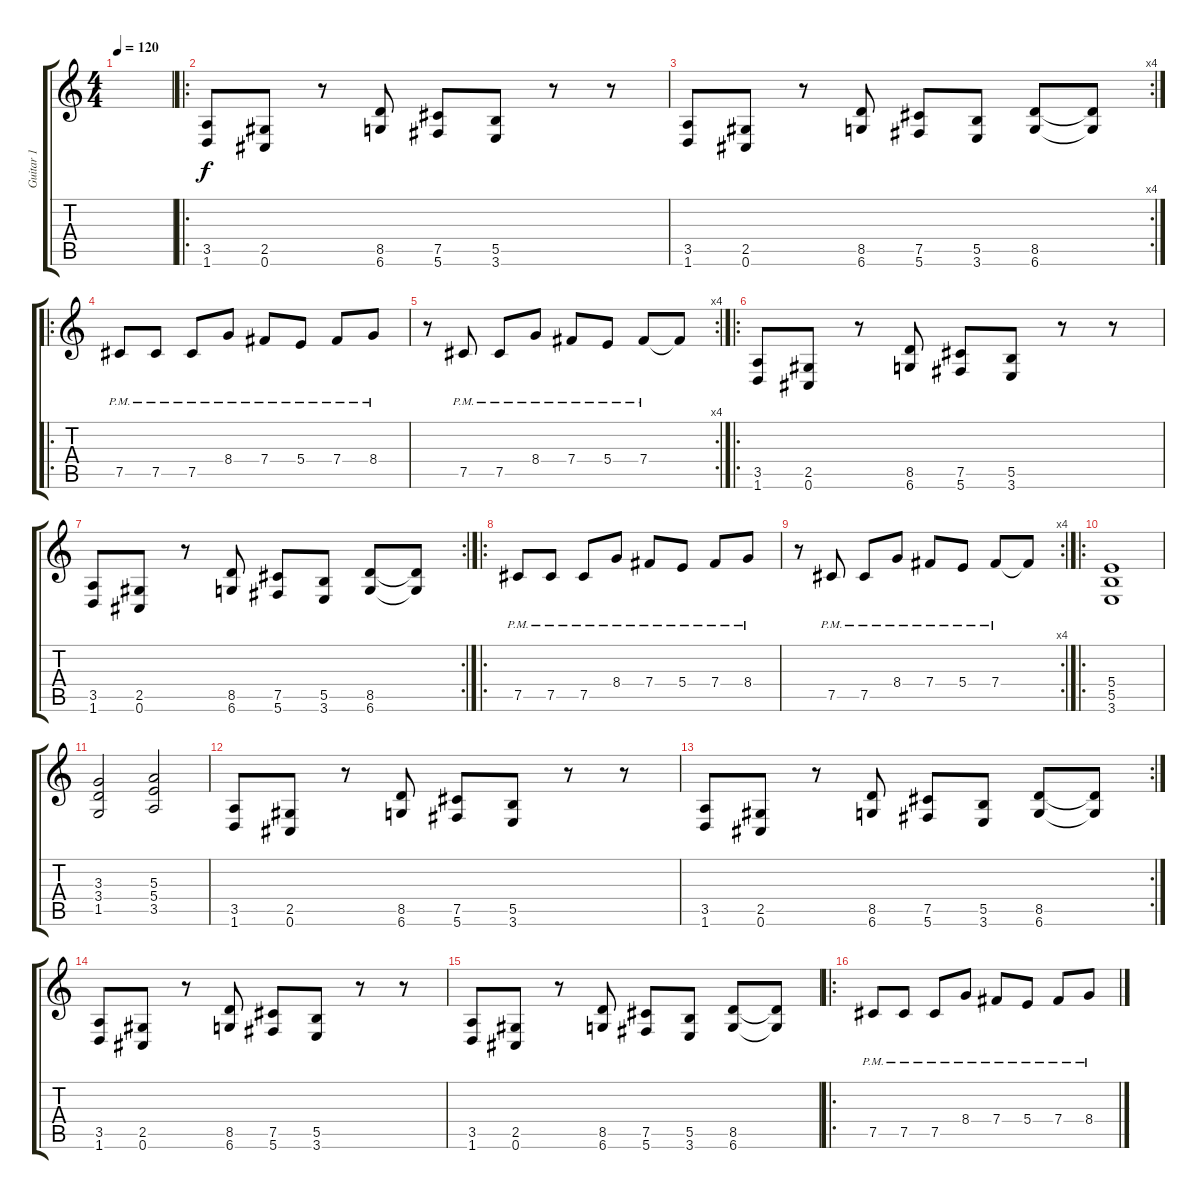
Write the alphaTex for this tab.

\track ("Guitar 1" "Guitar 1") {instrument distortionguitar}
\staff {score tabs}
\tuning (Db4 Ab3 E3 B2 Gb2 Db2) {hide}
\ts (4 4)
\tempo 120
\clef g2
\ks c
|
\ro
(3.5 1.6).8 (2.5 0.6).8 r.8 (8.5 6.6).8 (7.5 5.6).8 (5.5 3.6).8 r.8 r.8 |
\rc 4
(3.5 1.6).8 (2.5 0.6).8 r.8 (8.5 6.6).8 (7.5 5.6).8 (5.5 3.6).8 (8.5 6.6).8 (8.5{t} 6.6{t}).8 |
\ro
7.5{pm}.8 7.5{pm}.8 7.5{pm}.8 8.4{pm}.8 7.4{pm}.8 5.4{pm}.8 7.4{pm}.8 8.4{pm}.8 |
\rc 4
r.8 7.5{pm}.8 7.5{pm}.8 8.4{pm}.8 7.4{pm}.8 5.4{pm}.8 7.4{pm}.8 7.4{t}.8 |
\ro
(3.5 1.6).8 (2.5 0.6).8 r.8 (8.5 6.6).8 (7.5 5.6).8 (5.5 3.6).8 r.8 r.8 |
\rc 2
(3.5 1.6).8 (2.5 0.6).8 r.8 (8.5 6.6).8 (7.5 5.6).8 (5.5 3.6).8 (8.5 6.6).8 (8.5{t} 6.6{t}).8 |
\ro
7.5{pm}.8 7.5{pm}.8 7.5{pm}.8 8.4{pm}.8 7.4{pm}.8 5.4{pm}.8 7.4{pm}.8 8.4{pm}.8 |
\rc 4
r.8 7.5{pm}.8 7.5{pm}.8 8.4{pm}.8 7.4{pm}.8 5.4{pm}.8 7.4{pm}.8 7.4{t}.8 |
\ro
(5.4 5.5 3.6).1 |
(3.3 3.4 1.5).2 (5.3 5.4 3.5).2 |
(3.5 1.6).8 (2.5 0.6).8 r.8 (8.5 6.6).8 (7.5 5.6).8 (5.5 3.6).8 r.8 r.8 |
\rc 2
(3.5 1.6).8 (2.5 0.6).8 r.8 (8.5 6.6).8 (7.5 5.6).8 (5.5 3.6).8 (8.5 6.6).8 (8.5{t} 6.6{t}).8 |
(3.5 1.6).8 (2.5 0.6).8 r.8 (8.5 6.6).8 (7.5 5.6).8 (5.5 3.6).8 r.8 r.8 |
(3.5 1.6).8 (2.5 0.6).8 r.8 (8.5 6.6).8 (7.5 5.6).8 (5.5 3.6).8 (8.5 6.6).8 (8.5{t} 6.6{t}).8 |
\ro
7.5{pm}.8 7.5{pm}.8 7.5{pm}.8 8.4{pm}.8 7.4{pm}.8 5.4{pm}.8 7.4{pm}.8 8.4{pm}.8
